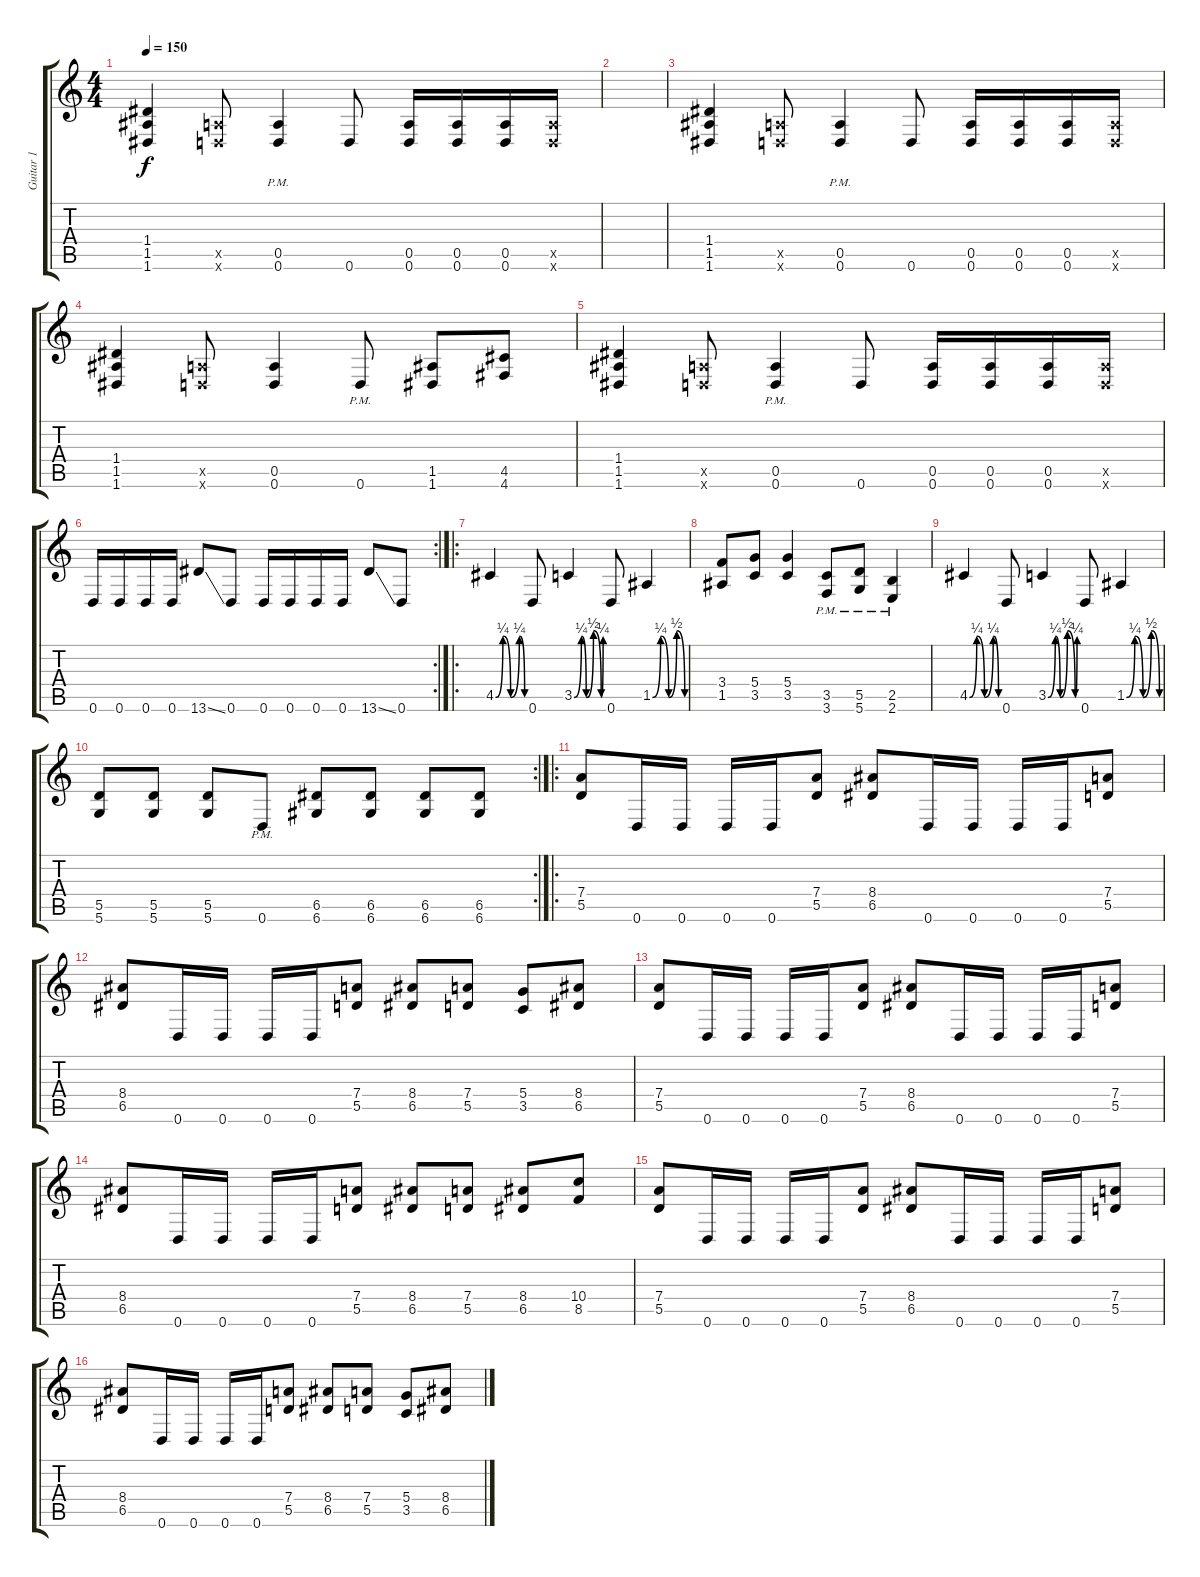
\track ("Guitar 1" "Guitar 1") {instrument distortionguitar}
\staff {score tabs}
\tuning (E4 B3 G3 D3 A2 D2) {hide}
\ts (4 4)
\tempo 150
\clef g2
\ks c
(1.4 1.5 1.6).4{dy f} (0.5{x} 0.6{x}).8 (0.5{pm} 0.6).4 0.6.8 (0.5 0.6).16 (0.5 0.6).16 (0.5 0.6).16 (0.5{x} 0.6{x}).16 |
|
(1.4 1.5 1.6).4 (0.5{x} 0.6{x}).8 (0.5{pm} 0.6).4 0.6.8 (0.5 0.6).16 (0.5 0.6).16 (0.5 0.6).16 (0.5{x} 0.6{x}).16 |
(1.4 1.5 1.6).4 (0.5{x} 0.6{x}).8 (0.5 0.6).4 0.6{pm}.8 (1.5 1.6).8 (4.5 4.6).8 |
(1.4 1.5 1.6).4 (0.5{x} 0.6{x}).8 (0.5{pm} 0.6).4 0.6.8 (0.5 0.6).16 (0.5 0.6).16 (0.5 0.6).16 (0.5{x} 0.6{x}).16 |
\rc 2
0.6.16 0.6.16 0.6.16 0.6.16 13.6{ss}.8 0.6.8 0.6.16 0.6.16 0.6.16 0.6.16 13.6{ss}.8 0.6.8 |
\ro
4.5{be (custom 0 0 15 1 31 0 49 1 60 0)}.4 0.6.8 3.5{be (custom 0 0 15 1 25 0 40 2 56 0 60 1)}.4 0.6.8 1.5{be (custom 0 0 15 1 30 0 45 2 60 0)}.4 |
(3.4 1.5).8 (5.4 3.5).8 (5.4 3.5).4 (3.5{pm} 3.6{pm}).8 (5.5{pm} 5.6{pm}).8 (2.5{pm} 2.6{pm}).4 |
4.5{be (custom 0 0 15 1 31 0 49 1 60 0)}.4 0.6.8 3.5{be (custom 0 0 15 1 25 0 40 2 56 0 60 1)}.4 0.6.8 1.5{be (custom 0 0 15 1 30 0 45 2 60 0)}.4 |
\rc 2
(5.5 5.6).8 (5.5 5.6).8 (5.5 5.6).8 0.6{pm}.8 (6.5 6.6).8 (6.5 6.6).8 (6.5 6.6).8 (6.5 6.6).8 |
\ro
(7.4 5.5).8 0.6.16 0.6.16 0.6.16 0.6.16 (7.4 5.5).8 (8.4 6.5).8 0.6.16 0.6.16 0.6.16 0.6.16 (7.4 5.5).8 |
(8.4 6.5).8 0.6.16 0.6.16 0.6.16 0.6.16 (7.4 5.5).8 (8.4 6.5).8 (7.4 5.5).8 (5.4 3.5).8 (8.4 6.5).8 |
(7.4 5.5).8 0.6.16 0.6.16 0.6.16 0.6.16 (7.4 5.5).8 (8.4 6.5).8 0.6.16 0.6.16 0.6.16 0.6.16 (7.4 5.5).8 |
(8.4 6.5).8 0.6.16 0.6.16 0.6.16 0.6.16 (7.4 5.5).8 (8.4 6.5).8 (7.4 5.5).8 (8.4 6.5).8 (10.4 8.5).8 |
(7.4 5.5).8 0.6.16 0.6.16 0.6.16 0.6.16 (7.4 5.5).8 (8.4 6.5).8 0.6.16 0.6.16 0.6.16 0.6.16 (7.4 5.5).8 |
(8.4 6.5).8 0.6.16 0.6.16 0.6.16 0.6.16 (7.4 5.5).8 (8.4 6.5).8 (7.4 5.5).8 (5.4 3.5).8 (8.4 6.5).8
